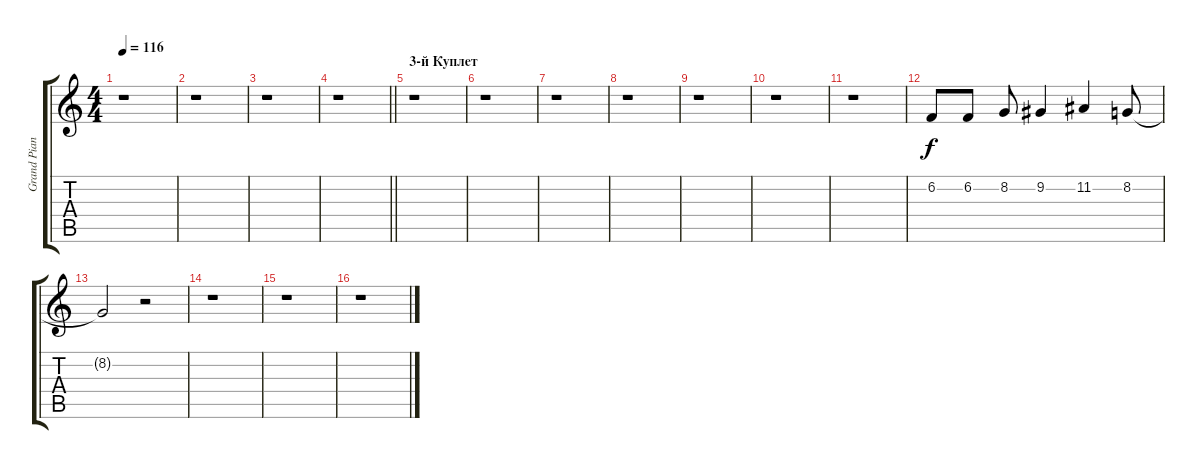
\track ("Grand Piano" "Grand Pian") {instrument acousticgrandpiano}
\staff {score tabs}
\tuning (E4 B3 G3 D3 A2 E2) {hide}
\ts (4 4)
\tempo 116
\clef g2
\ks c
r.1{dy f} |
r.1 |
r.1 |
\barLineRight lightlight
r.1 |
\section ("" "3-й Куплет")
r.1 |
r.1 |
r.1 |
r.1 |
r.1 |
r.1 |
r.1 |
6.2.8{volume 16 instrument acousticgrandpiano} 6.2.8 8.2.8 9.2.4 11.2.4 8.2.8 |
8.2{t}.2 r.2 |
r.1 |
r.1 |
r.1
